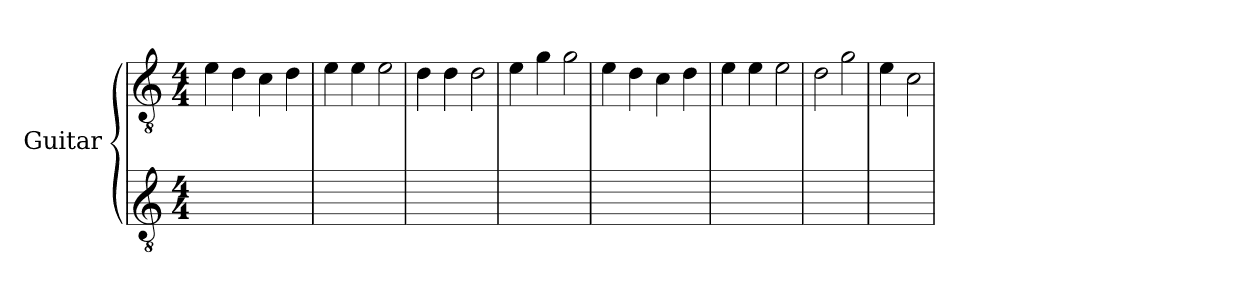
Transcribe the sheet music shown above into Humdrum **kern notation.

**kern	**kern
*part1	*part1
*staff2	*staff1
*I"Guitar	*
*stria6	*
*clefGv2	*clefGv2
*k[]	*k[]
*C:	*C:
*M4/4	*M4/4
=1	=1
!	!LO:N:vis=4
2ryy	8e\
!	!LO:N:vis=4
.	8d\
!	!LO:N:vis=4
.	8c\
!	!LO:N:vis=4
.	8d\
=2	=2
!	!LO:N:vis=4
4.ryy	8e\
!	!LO:N:vis=4
.	8e\
!	!LO:N:vis=2
.	8e\
=3	=3
!	!LO:N:vis=4
4.ryy	8d\
!	!LO:N:vis=4
.	8d\
!	!LO:N:vis=2
.	8d\
=4	=4
!	!LO:N:vis=4
4.ryy	8e\
!	!LO:N:vis=4
.	8g\
!	!LO:N:vis=2
.	8g\
=5	=5
!	!LO:N:vis=4
2ryy	8e\
!	!LO:N:vis=4
.	8d\
!	!LO:N:vis=4
.	8c\
!	!LO:N:vis=4
.	8d\
=6	=6
!	!LO:N:vis=4
4.ryy	8e\
!	!LO:N:vis=4
.	8e\
!	!LO:N:vis=2
.	8e\
=7	=7
!	!LO:N:vis=2
4ryy	8d\
!	!LO:N:vis=2
.	8g\
=8	=8
!	!LO:N:vis=4
4ryy	8e\
!	!LO:N:vis=2
.	8c\
=	=
*-	*-
